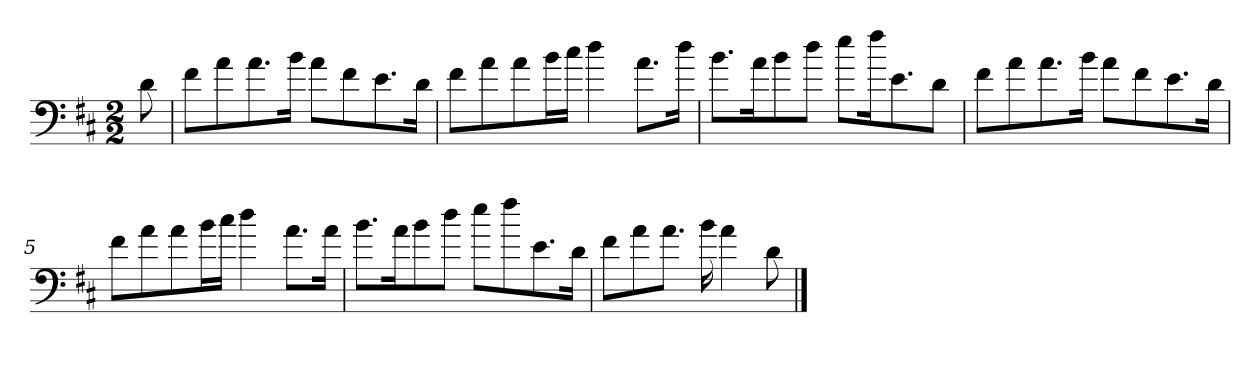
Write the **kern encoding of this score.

**kern
*part1
*staff1
*clefF4
*k[f#c#]
*D:
*M2/2
=
8d
=1
8f#\L
8a\
8.a\
16b\Jk
8a\L
8f#\
8.e\
16d\Jk
=2
8f#\L
8a\
8a\
16b\L
16cc#\JJ
4dd
8.a\L
16dd\Jk
=3
8.b\L
16a\K
8b\
8dd\J
8ee\L
16ff#\K
8.e\
8d\J
=4
8f#\L
8a\
8.a\
16b\Jk
8a\L
8f#\
8.e\
16d\Jk
=5
8f#\L
8a\
8a\
16b\L
16cc#\JJ
4dd
8.a\L
16a\Jk
=6
8.b\L
16a\K
8b\
8dd\J
8ee\L
8ff#\
8.e\
16d\Jk
=7
8f#\L
8a\
8.a\J
16b
4a
8d
==
*-
